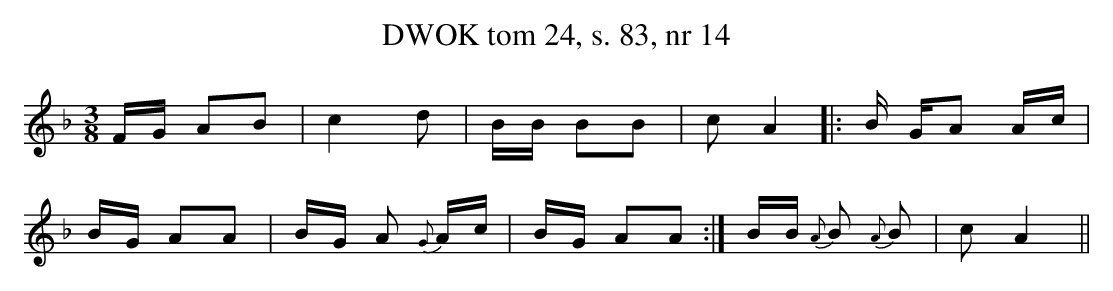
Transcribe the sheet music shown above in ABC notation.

X:1
T: DWOK tom 24, s. 83, nr 14
L: 1/16
M: 3/8
K: F
FG A2B2 | c4 d2 | BB B2B2 | c2 A4 |:B GA2 Ac |
BG A2A2 | BG A2 {G}Ac | BG A2A2 :| BB {A} B2 {A} B2 | c2 A4 ||
